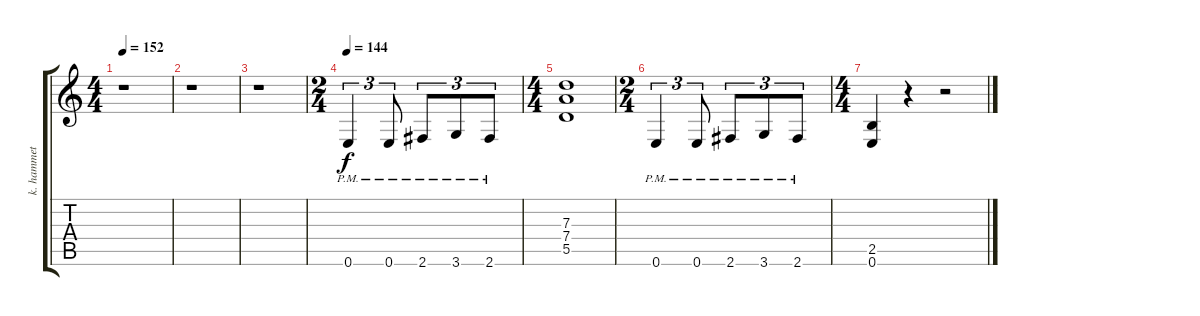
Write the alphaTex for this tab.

\track ("k. hammet - rhythm guitar" "k. hammet ") {instrument distortionguitar}
\staff {score tabs}
\tuning (E4 B3 G3 D3 A2 E2) {hide}
\ts (4 4)
\tempo 152
\clef g2
\ks c
r.1{dy f} |
r.1 |
r.1 |
\ts (2 4)
\tempo 144
0.6{pm}.4{tu (3 2)} 0.6{pm}.8{tu (3 2)} 2.6{pm}.8{tu (3 2)} 3.6{pm}.8{tu (3 2)} 2.6{pm}.8{tu (3 2)} |
\ts (4 4)
(7.3 7.4 5.5).1 |
\ts (2 4)
0.6{pm}.4{tu (3 2)} 0.6{pm}.8{tu (3 2)} 2.6{pm}.8{tu (3 2)} 3.6{pm}.8{tu (3 2)} 2.6{pm}.8{tu (3 2)} |
\ts (4 4)
(2.5 0.6).4 r.4 r.2
